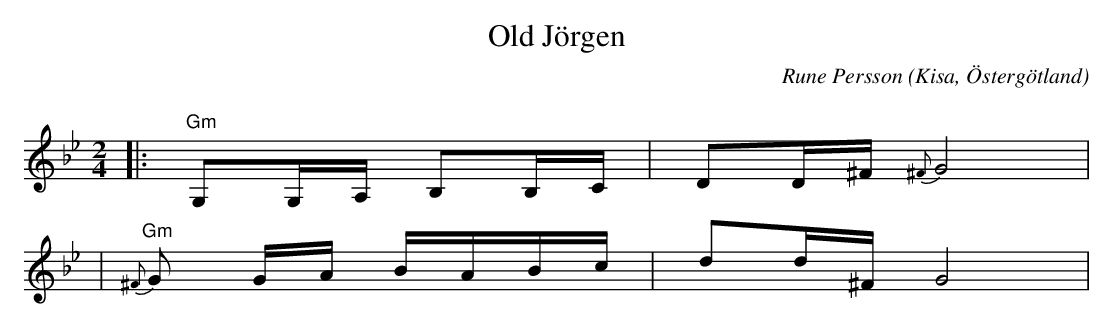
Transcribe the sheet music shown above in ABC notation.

X:1
T:Old Jörgen
C:Rune Persson
O:Kisa, Östergötland
Q:60
M:2/4
L:1/8
K:Gm
|:"Gm"G,G,/A,/ B,B,/C/|DD/^F/ {^F}G4|
|"Gm"{^F}G G/A/ B/A/B/c/|dd/^F/ G4|
